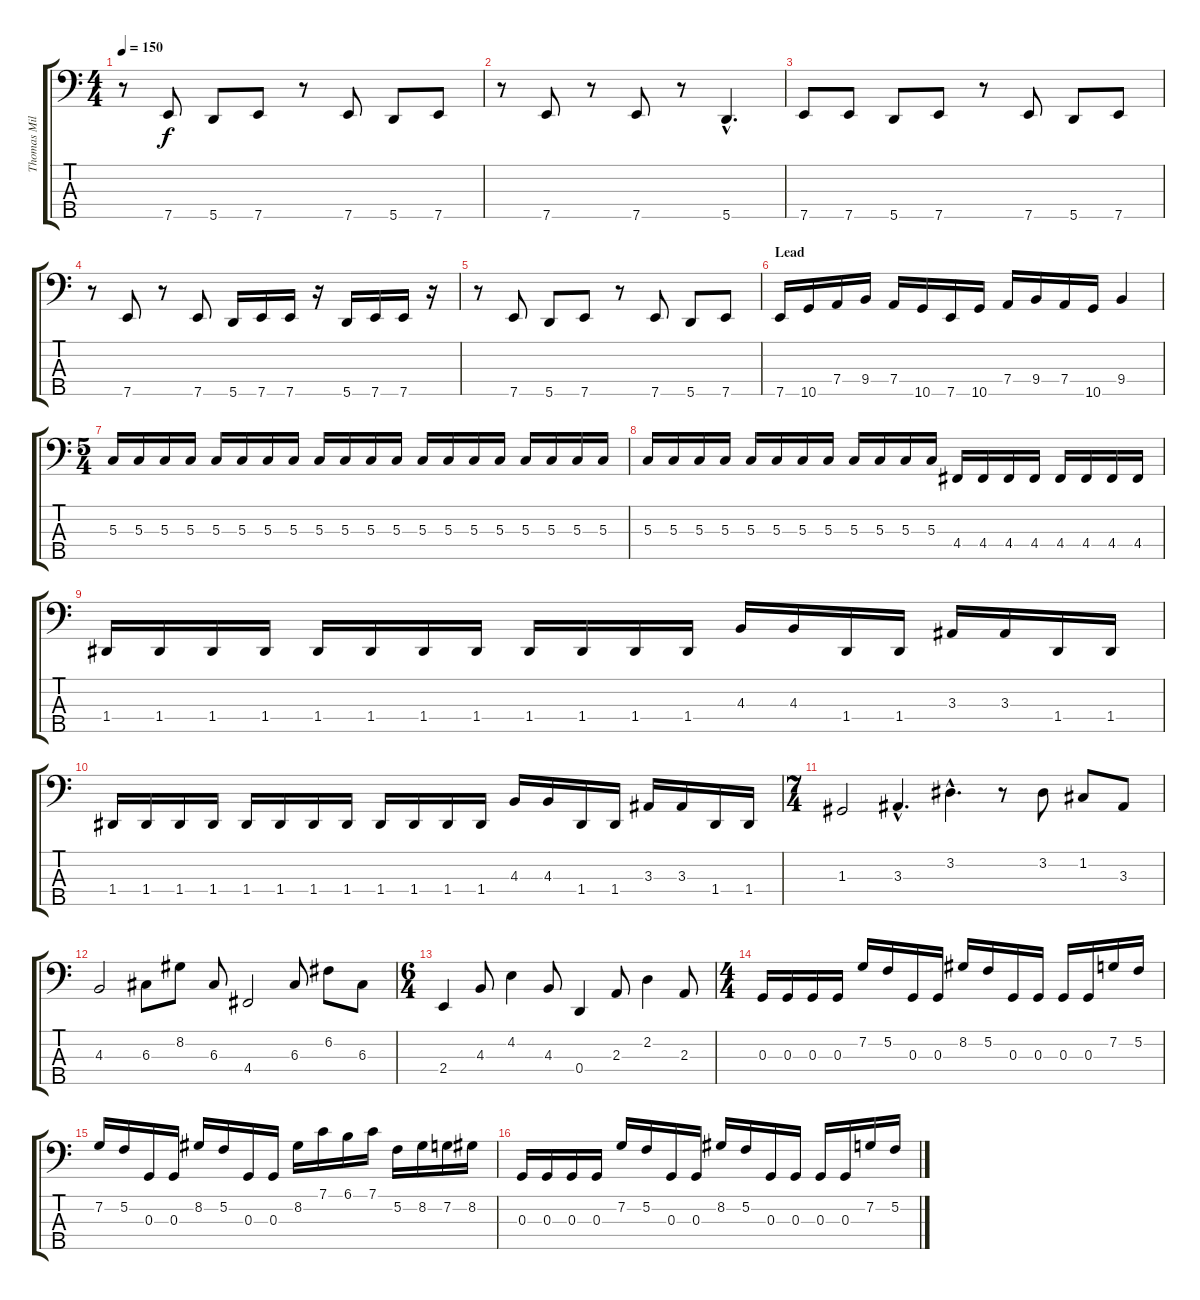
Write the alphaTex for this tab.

\track ("Thomas Miller" "Thomas Mil") {instrument electricbassfinger}
\staff {score tabs}
\tuning (F2 C2 G1 D1 A0) {hide}
\ts (4 4)
\tempo 150
\clef f4
\ks c
r.8{dy f} 7.5.8 5.5.8 7.5.8 r.8 7.5.8 5.5.8 7.5.8 |
r.8 7.5.8 r.8 7.5.8 r.8 5.5{hac}.4{d} |
7.5.8 7.5.8 5.5.8 7.5.8 r.8 7.5.8 5.5.8 7.5.8 |
r.8 7.5.8 r.8 7.5.8 5.5.16 7.5.16 7.5.16 r.16 5.5.16 7.5.16 7.5.16 r.16 |
r.8 7.5.8 5.5.8 7.5.8 r.8 7.5.8 5.5.8 7.5.8 |
\section ("" "Lead")
7.5.16 10.5.16 7.4.16 9.4.16 7.4.16 10.5.16 7.5.16 10.5.16 7.4.16 9.4.16 7.4.16 10.5.16 9.4.4 |
\ts (5 4)
5.3.16 5.3.16 5.3.16 5.3.16 5.3.16 5.3.16 5.3.16 5.3.16 5.3.16 5.3.16 5.3.16 5.3.16 5.3.16 5.3.16 5.3.16 5.3.16 5.3.16 5.3.16 5.3.16 5.3.16 |
5.3.16 5.3.16 5.3.16 5.3.16 5.3.16 5.3.16 5.3.16 5.3.16 5.3.16 5.3.16 5.3.16 5.3.16 4.4.16 4.4.16 4.4.16 4.4.16 4.4.16 4.4.16 4.4.16 4.4.16 |
1.4.16 1.4.16 1.4.16 1.4.16 1.4.16 1.4.16 1.4.16 1.4.16 1.4.16 1.4.16 1.4.16 1.4.16 4.3.16 4.3.16 1.4.16 1.4.16 3.3.16 3.3.16 1.4.16 1.4.16 |
1.4.16 1.4.16 1.4.16 1.4.16 1.4.16 1.4.16 1.4.16 1.4.16 1.4.16 1.4.16 1.4.16 1.4.16 4.3.16 4.3.16 1.4.16 1.4.16 3.3.16 3.3.16 1.4.16 1.4.16 |
\ts (7 4)
1.3.2{volume 16 balance 8} 3.3{hac}.4{d} 3.2{hac}.4{d} r.8 3.2.8 1.2.8 3.3.8 |
4.3.2 6.3.8 8.2.8 6.3.8 4.4.2 6.3.8 6.2.8 6.3.8 |
\ts (6 4)
2.4.4 4.3.8 4.2.4 4.3.8 0.4.4 2.3.8 2.2.4 2.3.8 |
\ts (4 4)
0.3.16{volume 16 balance 8} 0.3.16 0.3.16 0.3.16 7.2.16 5.2.16 0.3.16 0.3.16 8.2.16 5.2.16 0.3.16 0.3.16 0.3.16 0.3.16 7.2.16 5.2.16 |
7.2.16 5.2.16 0.3.16 0.3.16 8.2.16 5.2.16 0.3.16 0.3.16 8.2.16 7.1.16 6.1.16 7.1.16 5.2.16 8.2.16 7.2.16 8.2.16 |
0.3.16{volume 16 balance 8} 0.3.16 0.3.16 0.3.16 7.2.16 5.2.16 0.3.16 0.3.16 8.2.16 5.2.16 0.3.16 0.3.16 0.3.16 0.3.16 7.2.16 5.2.16
